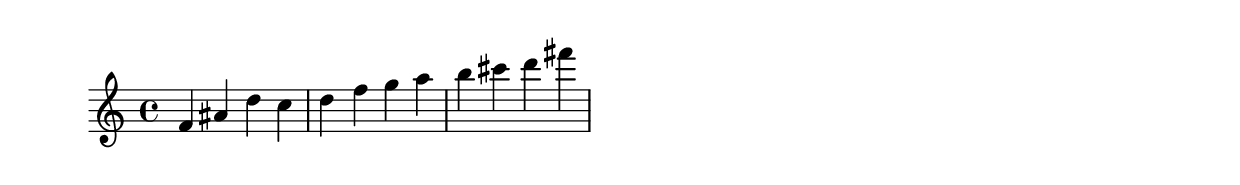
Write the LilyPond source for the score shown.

\version "2.24.2"
\paper {
  #(define output-format 'svg)
  indent = 0
  left-margin = 1.5 \cm
  right-margin = 1.5 \cm
  system-system-spacing = #'((basic-distance . 10) (minimum-distance . 8) (padding . 1) (stretchability . 50))
  bottom-margin = 1.0 \cm
}
\score {
  \new Staff {
    \clef treble
    \key c \major
    \time 4/4
    \relative c' {
      f4 ais4 d4 c4 d4 f4 g4 a4 b4 cis4 d4 fis4
    }
  }
}